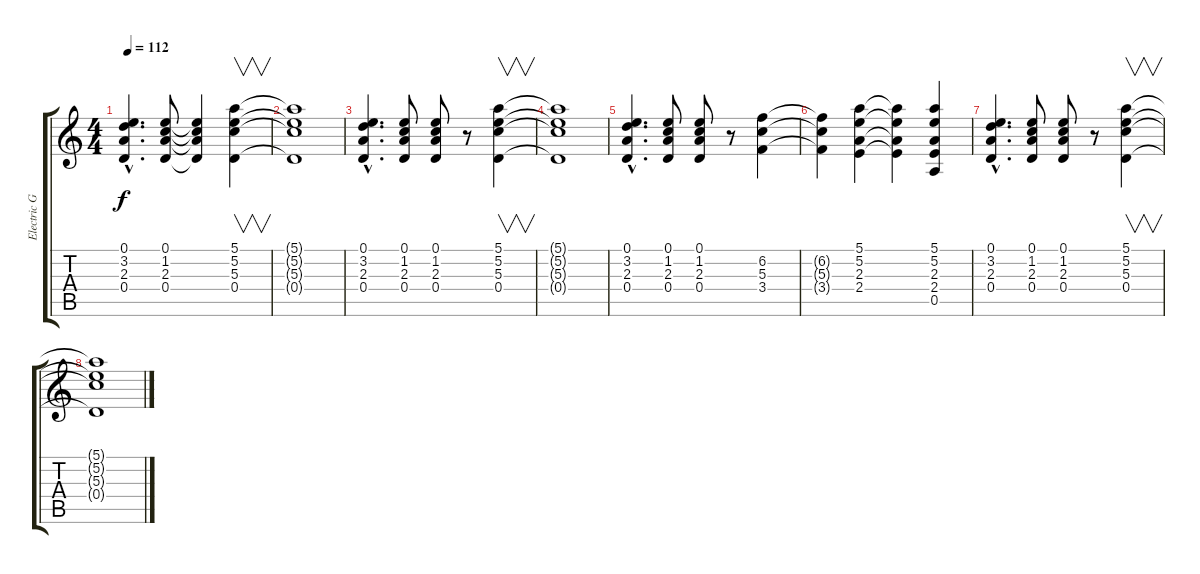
\track ("Electric Guitar" "Electric G") {instrument distortionguitar}
\staff {score tabs}
\tuning (E4 B3 G3 D3 A2 E2) {hide}
\ts (4 4)
\tempo 112
\clef g2
\ks c
(0.1{hac} 3.2{hac} 2.3{hac} 0.4{hac}).4{d dy f} (0.1 1.2 2.3 0.4).8 (0.1{t} 1.2{t} 2.3{t} 0.4{t}).4 (5.1 5.2 5.3 0.4).4{v} |
(5.1{t} 5.2{t} 5.3{t} 0.4{t}).1 |
(0.1{hac} 3.2{hac} 2.3{hac} 0.4{hac}).4{d} (0.1 1.2 2.3 0.4).8 (0.1 1.2 2.3 0.4).8 r.8 (5.1 5.2 5.3 0.4).4{v} |
(5.1{t} 5.2{t} 5.3{t} 0.4{t}).1 |
(0.1{hac} 3.2{hac} 2.3{hac} 0.4{hac}).4{d} (0.1 1.2 2.3 0.4).8 (0.1 1.2 2.3 0.4).8 r.8 (6.2 5.3 3.4).4 |
(6.2{t} 5.3{t} 3.4{t}).4 (5.1 5.2 2.3 2.4).4 (5.1{t} 5.2{t} 2.3{t} 2.4{t}).4 (5.1 5.2 2.3 2.4 0.5).4 |
(0.1{hac} 3.2{hac} 2.3{hac} 0.4{hac}).4{d} (0.1 1.2 2.3 0.4).8 (0.1 1.2 2.3 0.4).8 r.8 (5.1 5.2 5.3 0.4).4{v} |
(5.1{t} 5.2{t} 5.3{t} 0.4{t}).1
